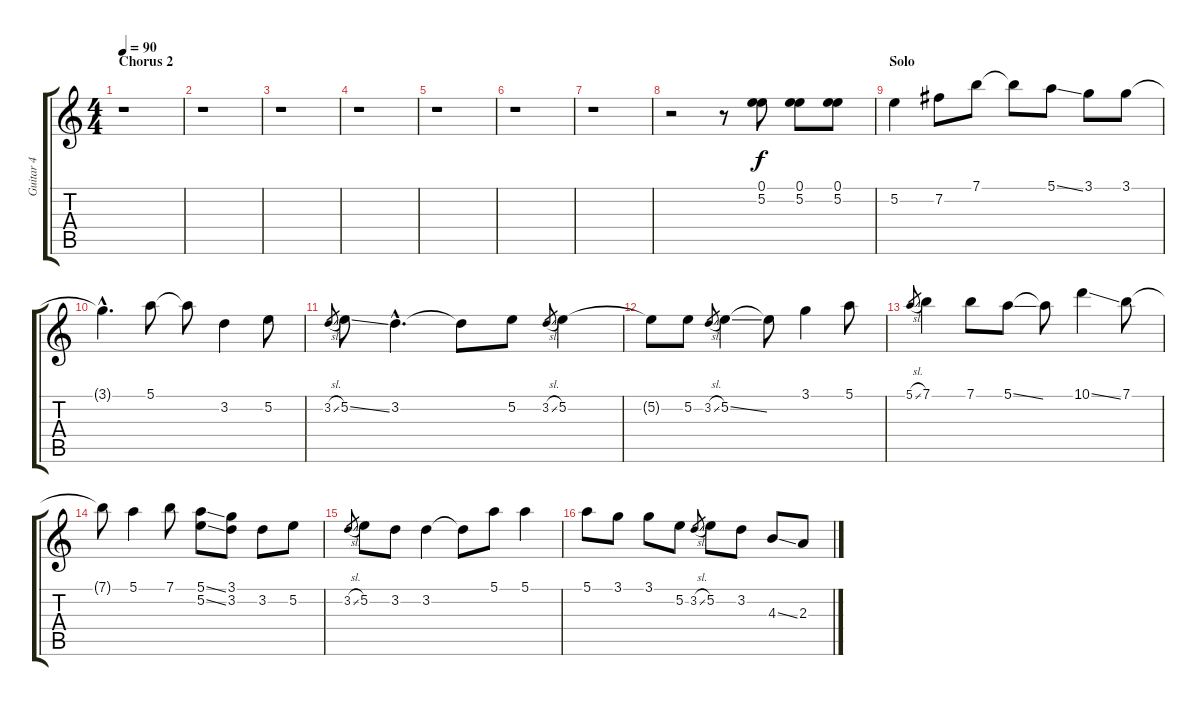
\track ("Guitar 4" "Guitar 4") {instrument distortionguitar}
\staff {score tabs}
\tuning (E4 B3 G3 D3 A2 E2) {hide}
\ts (4 4)
\section ("" "Chorus 2")
\tempo 90
\clef g2
\ks c
r.1{dy f} |
r.1 |
r.1 |
r.1 |
r.1 |
r.1 |
r.1 |
r.2 r.8 (0.1 5.2).8 (0.1 5.2).8 (0.1 5.2).8 |
\section ("" "Solo")
5.2.4 7.2.8 7.1.8 7.1{t}.8 5.1{ss}.8 3.1.8 3.1.8 |
3.1{hac t}.4{d} 5.1.8 5.1{t}.8 3.2.4 5.2.8 |
3.2{sl}.8{gr} 5.2{ss}.8 3.2{hac}.4{d} 3.2{t}.8 5.2.8 3.2{sl}.8{gr} 5.2.4 |
5.2{t}.8 5.2.8 3.2{sl}.8{gr} 5.2{ss}.4 5.2{t}.8 3.1.4 5.1.8 |
5.1{sl}.8{gr} 7.1.4 7.1.8 5.1{ss}.8 5.1{t}.8 10.1{ss}.4 7.1.8 |
7.1{t}.8 5.1.4 7.1.8 (5.1{ss} 5.2{ss}).8 (3.1 3.2).8 3.2.8 5.2.8 |
3.2{sl}.8{gr} 5.2.8 3.2.8 3.2.4 3.2{t}.8 5.1.8 5.1.4 |
5.1.8 3.1.8 3.1.8 5.2.8 3.2{sl}.8{gr} 5.2.8 3.2.8 4.3{ss}.8 2.3.8
